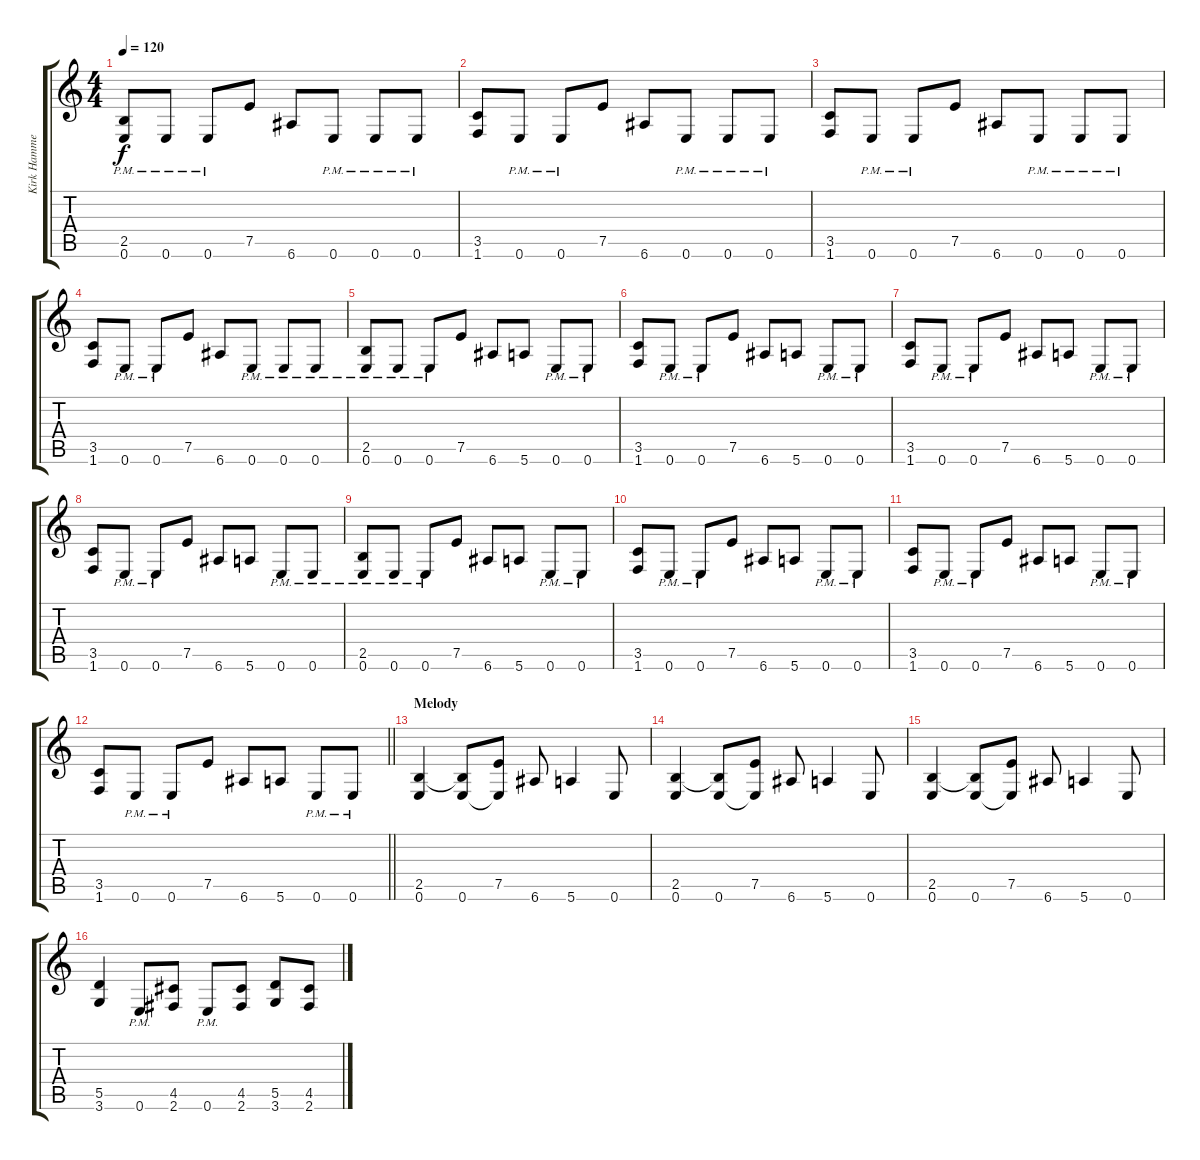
\track ("Kirk Hammet" "Kirk Hamme") {instrument distortionguitar}
\staff {score tabs}
\tuning (E4 B3 G3 D3 A2 E2) {hide}
\ts (4 4)
\tempo 120
\clef g2
\ks c
(2.5 0.6{pm}).8{dy f} 0.6{pm}.8 0.6{pm}.8 7.5.8 6.6.8 0.6{pm}.8 0.6{pm}.8 0.6{pm}.8 |
(3.5 1.6).8 0.6{pm}.8 0.6{pm}.8 7.5.8 6.6.8 0.6{pm}.8 0.6{pm}.8 0.6{pm}.8 |
(3.5 1.6).8 0.6{pm}.8 0.6{pm}.8 7.5.8 6.6.8 0.6{pm}.8 0.6{pm}.8 0.6{pm}.8 |
(3.5 1.6).8 0.6{pm}.8 0.6{pm}.8 7.5.8 6.6.8 0.6{pm}.8 0.6{pm}.8 0.6{pm}.8 |
(2.5{pm} 0.6).8 0.6{pm}.8 0.6{pm}.8 7.5.8 6.6.8 5.6.8 0.6{pm}.8 0.6{pm}.8 |
(3.5 1.6).8 0.6{pm}.8 0.6{pm}.8 7.5.8 6.6.8 5.6.8 0.6{pm}.8 0.6{pm}.8 |
(3.5 1.6).8 0.6{pm}.8 0.6{pm}.8 7.5.8 6.6.8 5.6.8 0.6{pm}.8 0.6{pm}.8 |
(3.5 1.6).8 0.6{pm}.8 0.6{pm}.8 7.5.8 6.6.8 5.6.8 0.6{pm}.8 0.6{pm}.8 |
(2.5{pm} 0.6).8 0.6{pm}.8 0.6{pm}.8 7.5.8 6.6.8 5.6.8 0.6{pm}.8 0.6{pm}.8 |
(3.5 1.6).8 0.6{pm}.8 0.6{pm}.8 7.5.8 6.6.8 5.6.8 0.6{pm}.8 0.6{pm}.8 |
(3.5 1.6).8 0.6{pm}.8 0.6{pm}.8 7.5.8 6.6.8 5.6.8 0.6{pm}.8 0.6{pm}.8 |
\barLineRight lightlight
(3.5 1.6).8 0.6{pm}.8 0.6{pm}.8 7.5.8 6.6.8 5.6.8 0.6{pm}.8 0.6{pm}.8 |
\section ("" "Melody")
(2.5 0.6).4 (2.5{t} 0.6).8 (7.5 0.6{t}).8 6.6.8 5.6.4 0.6.8 |
(2.5 0.6).4 (2.5{t} 0.6).8 (7.5 0.6{t}).8 6.6.8 5.6.4 0.6.8 |
(2.5 0.6).4 (2.5{t} 0.6).8 (7.5 0.6{t}).8 6.6.8 5.6.4 0.6.8 |
(5.5 3.6).4 0.6{pm}.8 (4.5 2.6).8 0.6{pm}.8 (4.5 2.6).8 (5.5 3.6).8 (4.5 2.6).8
